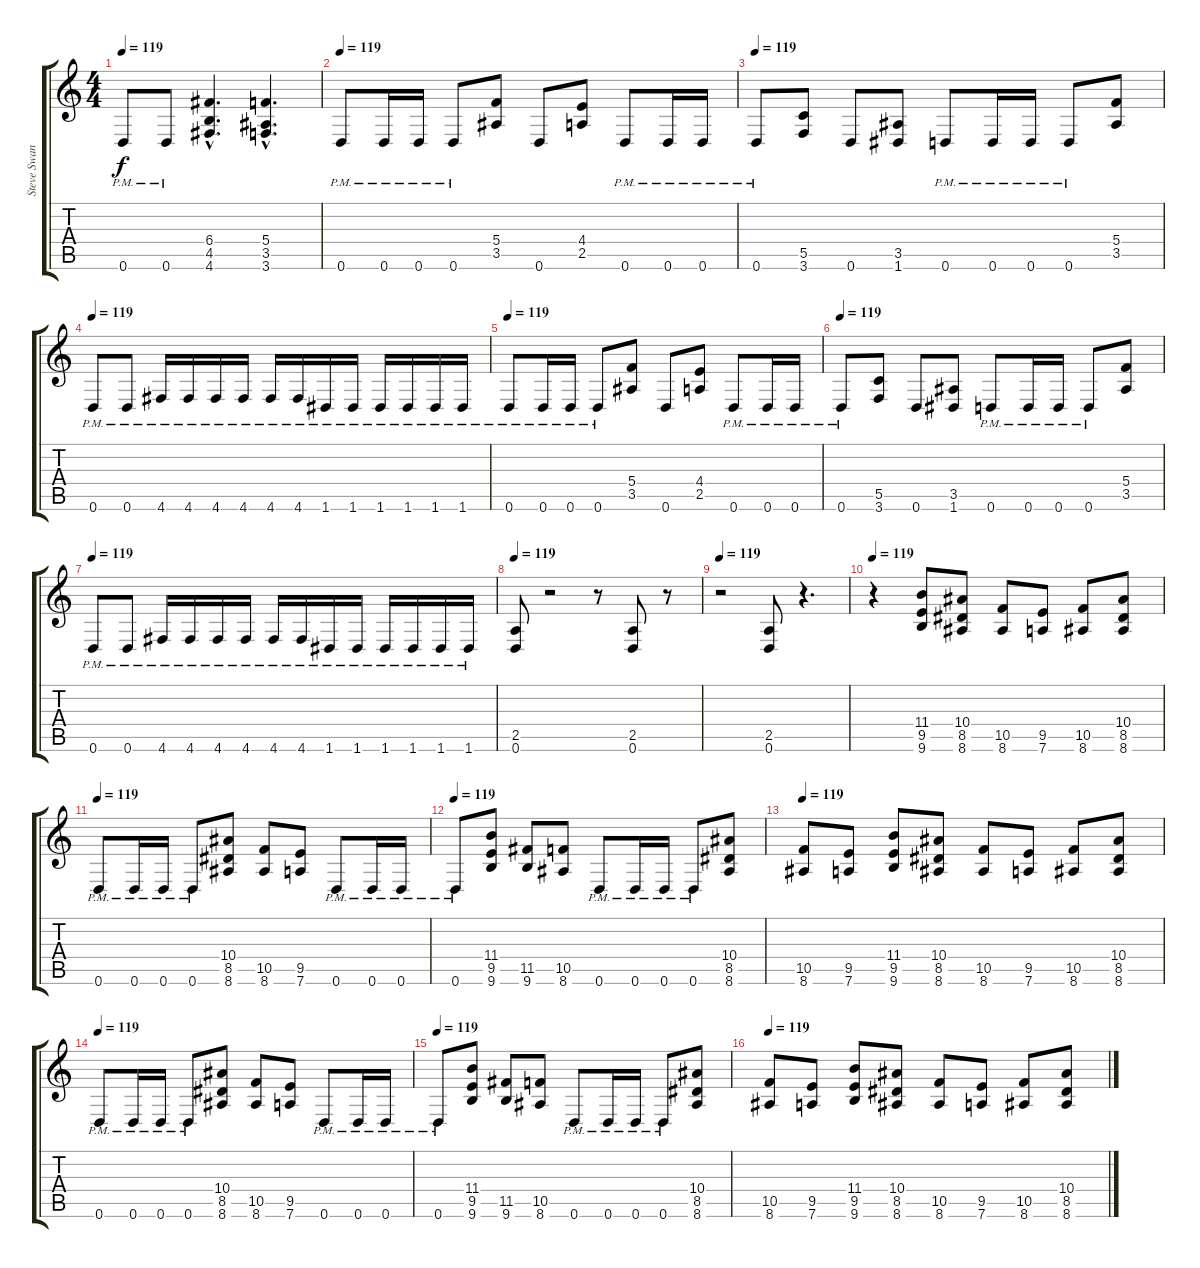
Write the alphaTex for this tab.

\track ("Steve Swanson (Rythm Guitar + Solo)" "Steve Swan") {instrument overdrivenguitar}
\staff {score tabs}
\tuning (D4 A3 F3 C3 G2 D2) {hide}
\ts (4 4)
\tempo 119
\clef g2
\ks c
0.6{pm}.8{dy f} 0.6{pm}.8 (6.4{hac} 4.5{hac} 4.6{hac}).4{d} (5.4{hac} 3.5{hac} 3.6{hac}).4{d} |
\tempo 119
0.6{pm}.8 0.6{pm}.16 0.6{pm}.16 0.6{pm}.8 (5.4 3.5).8 0.6.8 (4.4 2.5).8 0.6{pm}.8 0.6{pm}.16 0.6{pm}.16 |
\tempo 119
0.6{pm}.8 (5.5 3.6).8 0.6.8 (3.5 1.6).8 0.6{pm}.8 0.6{pm}.16 0.6{pm}.16 0.6{pm}.8 (5.4 3.5).8 |
\tempo 119
0.6{pm}.8 0.6{pm}.8 4.6{pm}.16 4.6{pm}.16 4.6{pm}.16 4.6{pm}.16 4.6{pm}.16 4.6{pm}.16 1.6{pm}.16 1.6{pm}.16 1.6{pm}.16 1.6{pm}.16 1.6{pm}.16 1.6{pm}.16 |
\tempo 119
0.6{pm}.8 0.6{pm}.16 0.6{pm}.16 0.6{pm}.8 (5.4 3.5).8 0.6.8 (4.4 2.5).8 0.6{pm}.8 0.6{pm}.16 0.6{pm}.16 |
\tempo 119
0.6{pm}.8 (5.5 3.6).8 0.6.8 (3.5 1.6).8 0.6{pm}.8 0.6{pm}.16 0.6{pm}.16 0.6{pm}.8 (5.4 3.5).8 |
\tempo 119
0.6{pm}.8 0.6{pm}.8 4.6{pm}.16 4.6{pm}.16 4.6{pm}.16 4.6{pm}.16 4.6{pm}.16 4.6{pm}.16 1.6{pm}.16 1.6{pm}.16 1.6{pm}.16 1.6{pm}.16 1.6{pm}.16 1.6{pm}.16 |
\tempo 119
(2.5 0.6).8 r.2 r.8 (2.5 0.6).8 r.8 |
\tempo 119
r.2 (2.5 0.6).8 r.4{d} |
\tempo 119
r.4 (11.4 9.5 9.6).8 (10.4 8.5 8.6).8 (10.5 8.6).8 (9.5 7.6).8 (10.5 8.6).8 (10.4 8.5 8.6).8 |
\tempo 119
0.6{pm}.8 0.6{pm}.16 0.6{pm}.16 0.6{pm}.8 (10.4 8.5 8.6).8 (10.5 8.6).8 (9.5 7.6).8 0.6{pm}.8 0.6{pm}.16 0.6{pm}.16 |
\tempo 119
0.6{pm}.8 (11.4 9.5 9.6).8 (11.5 9.6).8 (10.5 8.6).8 0.6{pm}.8 0.6{pm}.16 0.6{pm}.16 0.6{pm}.8 (10.4 8.5 8.6).8 |
\tempo 119
(10.5 8.6).8 (9.5 7.6).8 (11.4 9.5 9.6).8 (10.4 8.5 8.6).8 (10.5 8.6).8 (9.5 7.6).8 (10.5 8.6).8 (10.4 8.5 8.6).8 |
\tempo 119
0.6{pm}.8 0.6{pm}.16 0.6{pm}.16 0.6{pm}.8 (10.4 8.5 8.6).8 (10.5 8.6).8 (9.5 7.6).8 0.6{pm}.8 0.6{pm}.16 0.6{pm}.16 |
\tempo 119
0.6{pm}.8 (11.4 9.5 9.6).8 (11.5 9.6).8 (10.5 8.6).8 0.6{pm}.8 0.6{pm}.16 0.6{pm}.16 0.6{pm}.8 (10.4 8.5 8.6).8 |
\tempo 119
(10.5 8.6).8 (9.5 7.6).8 (11.4 9.5 9.6).8 (10.4 8.5 8.6).8 (10.5 8.6).8 (9.5 7.6).8 (10.5 8.6).8 (10.4 8.5 8.6).8
